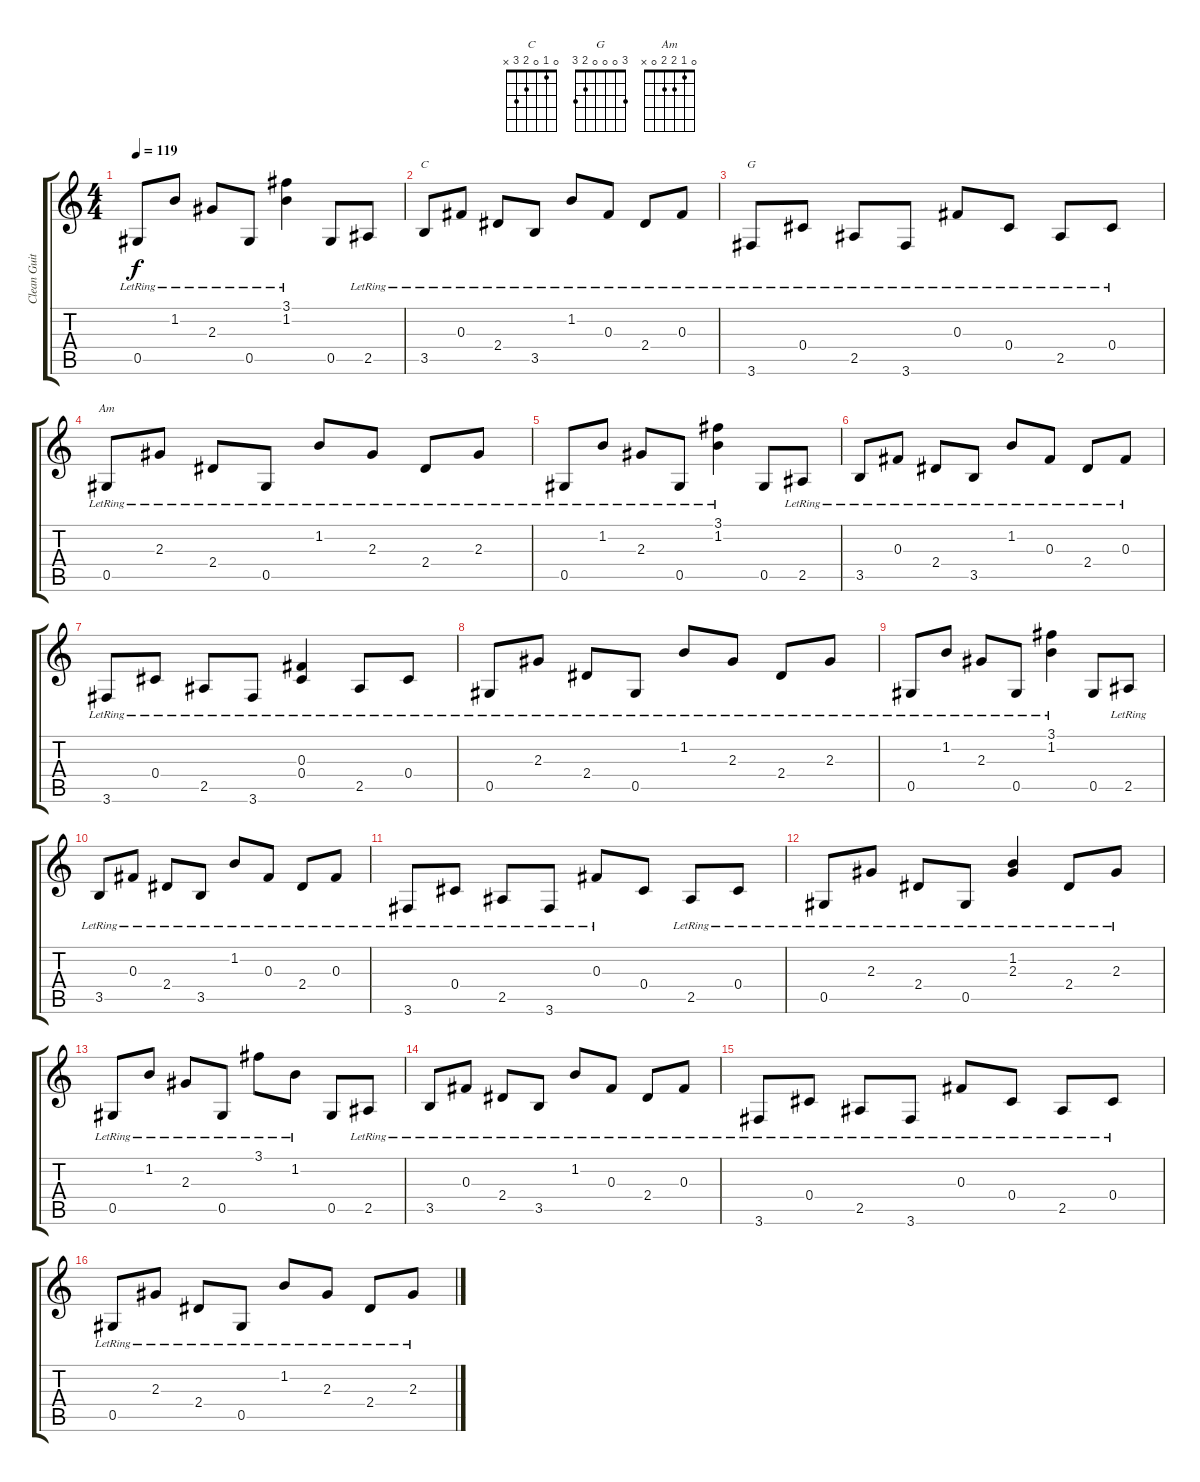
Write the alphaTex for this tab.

\track ("Clean Guitar 2" "Clean Guit") {instrument electricguitarclean}
\staff {score tabs}
\tuning (Eb4 Bb3 Gb3 Db3 Ab2 Eb2) {hide}
\chord ("C" 0 1 0 2 3 x)
\chord ("G" 3 0 0 0 2 3)
\chord ("Am" 0 1 2 2 0 x)
\ts (4 4)
\tempo 119
\clef g2
\ks c
0.5{lr}.8{dy f} 1.2{lr}.8 2.3{lr}.8 0.5{lr}.8 (3.1{lr} 1.2{lr}).4 0.5.8 2.5{lr}.8 |
3.5{lr}.8{ch "C"} 0.3{lr}.8 2.4{lr}.8 3.5{lr}.8 1.2{lr}.8 0.3{lr}.8 2.4{lr}.8 0.3{lr}.8 |
3.6{lr}.8{ch "G"} 0.4{lr}.8 2.5{lr}.8 3.6{lr}.8 0.3{lr}.8 0.4{lr}.8 2.5{lr}.8 0.4{lr}.8 |
0.5{lr}.8{ch "Am"} 2.3{lr}.8 2.4{lr}.8 0.5{lr}.8 1.2{lr}.8 2.3{lr}.8 2.4{lr}.8 2.3{lr}.8 |
0.5{lr}.8 1.2{lr}.8 2.3{lr}.8 0.5{lr}.8 (3.1{lr} 1.2{lr}).4 0.5.8 2.5{lr}.8 |
3.5{lr}.8 0.3{lr}.8 2.4{lr}.8 3.5{lr}.8 1.2{lr}.8 0.3{lr}.8 2.4{lr}.8 0.3{lr}.8 |
3.6{lr}.8 0.4{lr}.8 2.5{lr}.8 3.6{lr}.8 (0.3{lr} 0.4{lr}).4 2.5{lr}.8 0.4{lr}.8 |
0.5{lr}.8 2.3{lr}.8 2.4{lr}.8 0.5{lr}.8 1.2{lr}.8 2.3{lr}.8 2.4{lr}.8 2.3{lr}.8 |
0.5{lr}.8 1.2{lr}.8 2.3{lr}.8 0.5{lr}.8 (3.1{lr} 1.2{lr}).4 0.5.8 2.5{lr}.8 |
3.5{lr}.8 0.3{lr}.8 2.4{lr}.8 3.5{lr}.8 1.2{lr}.8 0.3{lr}.8 2.4{lr}.8 0.3{lr}.8 |
3.6{lr}.8 0.4{lr}.8 2.5{lr}.8 3.6{lr}.8 0.3{lr}.8 0.4.8 2.5{lr}.8 0.4{lr}.8 |
0.5{lr}.8 2.3{lr}.8 2.4{lr}.8 0.5{lr}.8 (1.2{lr} 2.3).4 2.4{lr}.8 2.3{lr}.8 |
0.5{lr}.8 1.2{lr}.8 2.3{lr}.8 0.5{lr}.8 3.1{lr}.8 1.2{lr}.8 0.5.8 2.5{lr}.8 |
3.5{lr}.8 0.3{lr}.8 2.4{lr}.8 3.5{lr}.8 1.2{lr}.8 0.3{lr}.8 2.4{lr}.8 0.3{lr}.8 |
3.6{lr}.8 0.4{lr}.8 2.5{lr}.8 3.6{lr}.8 0.3{lr}.8 0.4{lr}.8 2.5{lr}.8 0.4{lr}.8 |
0.5{lr}.8 2.3{lr}.8 2.4{lr}.8 0.5{lr}.8 1.2{lr}.8 2.3{lr}.8 2.4{lr}.8 2.3{lr}.8
